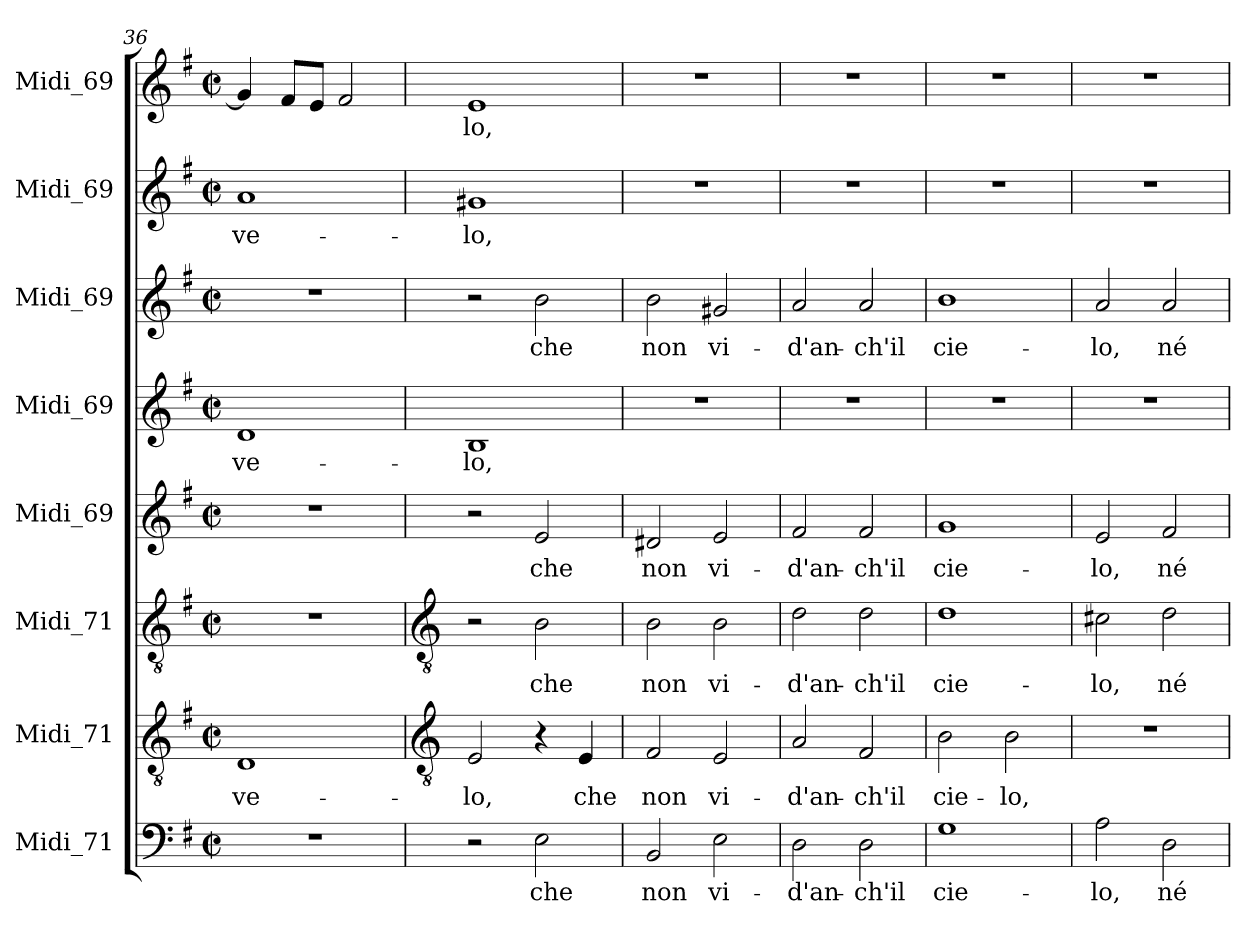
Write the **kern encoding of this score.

**kern	**text	**kern	**text	**kern	**text	**kern	**text	**kern	**text	**kern	**text	**kern	**text	**kern	**text
*part8	*part8	*part7	*part7	*part6	*part6	*part5	*part5	*part4	*part4	*part3	*part3	*part2	*part2	*part1	*part1
*staff8	*staff8	*staff7	*staff7	*staff6	*staff6	*staff5	*staff5	*staff4	*staff4	*staff3	*staff3	*staff2	*staff2	*staff1	*staff1
*I"Midi_71	*	*I"Midi_71	*	*I"Midi_71	*	*I"Midi_69	*	*I"Midi_69	*	*I"Midi_69	*	*I"Midi_69	*	*I"Midi_69	*
*clefF4	*	*clefGv2	*	*clefGv2	*	*clefG2	*	*clefG2	*	*clefG2	*	*clefG2	*	*clefG2	*
*k[f#]	*	*k[f#]	*	*k[f#]	*	*k[f#]	*	*k[f#]	*	*k[f#]	*	*k[f#]	*	*k[f#]	*
*G:	*	*G:	*	*G:	*	*G:	*	*G:	*	*G:	*	*G:	*	*G:	*
*M2/2	*	*M2/2	*	*M2/2	*	*M2/2	*	*M2/2	*	*M2/2	*	*M2/2	*	*M2/2	*
*met(c|)	*	*met(c|)	*	*met(c|)	*	*met(c|)	*	*met(c|)	*	*met(c|)	*	*met(c|)	*	*met(c|)	*
=36	=36	=36	=36	=36	=36	=36	=36	=36	=36	=36	=36	=36	=36	=36	=36
!	!	!	!LO:LY:b	!	!	!	!	!	!LO:LY:b	!	!	!	!LO:LY:b	!	!
1r	.	1D	ve-	1r	.	1r	.	1d	ve-	1r	.	1a	ve-	4g]	.
.	.	.	.	.	.	.	.	.	.	.	.	.	.	8f#L	.
.	.	.	.	.	.	.	.	.	.	.	.	.	.	8eJ	.
.	.	.	.	.	.	.	.	.	.	.	.	.	.	2f#	.
!!LO:LB:g=z
=37	=37	=37	=37	=37	=37	=37	=37	=37	=37	=37	=37	=37	=37	=37	=37
*	*	*clefGv2	*	*clefGv2	*	*	*	*	*	*	*	*	*	*	*
!	!	!	!LO:LY:b	!	!	!	!	!	!LO:LY:b	!	!	!	!LO:LY:b	!	!LO:LY:b
2r	.	2E	-lo,	2r	.	2r	.	1B	-lo,	2r	.	1g#X	-lo,	1e	lo,
!	!LO:LY:b	!	!	!	!LO:LY:b	!	!LO:LY:b	!	!	!	!LO:LY:b	!	!	!	!
2E	che	4r	.	2B	che	2e	che	.	.	2b	che	.	.	.	.
!	!	!	!LO:LY:b	!	!	!	!	!	!	!	!	!	!	!	!
.	.	4E	che	.	.	.	.	.	.	.	.	.	.	.	.
=38	=38	=38	=38	=38	=38	=38	=38	=38	=38	=38	=38	=38	=38	=38	=38
!	!LO:LY:b	!	!LO:LY:b	!	!LO:LY:b	!	!LO:LY:b	!	!	!	!LO:LY:b	!	!	!	!
2BB	non	2F#	non	2B	non	2d#X	non	1r	.	2b	non	1r	.	1r	.
!	!LO:LY:b	!	!LO:LY:b	!	!LO:LY:b	!	!LO:LY:b	!	!	!	!LO:LY:b	!	!	!	!
2E	vi-	2E	vi-	2B	vi-	2e	vi-	.	.	2g#X	vi-	.	.	.	.
=39	=39	=39	=39	=39	=39	=39	=39	=39	=39	=39	=39	=39	=39	=39	=39
!	!LO:LY:b	!	!LO:LY:b	!	!LO:LY:b	!	!LO:LY:b	!	!	!	!LO:LY:b	!	!	!	!
2D	-d'an-	2A	-d'an-	2d	-d'an-	2f#	-d'an-	1r	.	2a	-d'an-	1r	.	1r	.
!	!LO:LY:b	!	!LO:LY:b	!	!LO:LY:b	!	!LO:LY:b	!	!	!	!LO:LY:b	!	!	!	!
2D	-ch'il	2F#	-ch'il	2d	-ch'il	2f#	-ch'il	.	.	2a	-ch'il	.	.	.	.
=40	=40	=40	=40	=40	=40	=40	=40	=40	=40	=40	=40	=40	=40	=40	=40
!	!LO:LY:b	!	!LO:LY:b	!	!LO:LY:b	!	!LO:LY:b	!	!	!	!LO:LY:b	!	!	!	!
1G	cie-	2B	cie-	1d	cie-	1g	cie-	1r	.	1b	cie-	1r	.	1r	.
!	!	!	!LO:LY:b	!	!	!	!	!	!	!	!	!	!	!	!
.	.	2B	-lo,	.	.	.	.	.	.	.	.	.	.	.	.
=41	=41	=41	=41	=41	=41	=41	=41	=41	=41	=41	=41	=41	=41	=41	=41
!	!LO:LY:b	!	!	!	!LO:LY:b	!	!LO:LY:b	!	!	!	!LO:LY:b	!	!	!	!
2A	-lo,	1r	.	2c#X	-lo,	2e	-lo,	1r	.	2a	-lo,	1r	.	1r	.
!	!LO:LY:b	!	!	!	!LO:LY:b	!	!LO:LY:b	!	!	!	!LO:LY:b	!	!	!	!
2D	né	.	.	2d	né	2f#	né	.	.	2a	né	.	.	.	.
=	=	=	=	=	=	=	=	=	=	=	=	=	=	=	=
*-	*-	*-	*-	*-	*-	*-	*-	*-	*-	*-	*-	*-	*-	*-	*-
